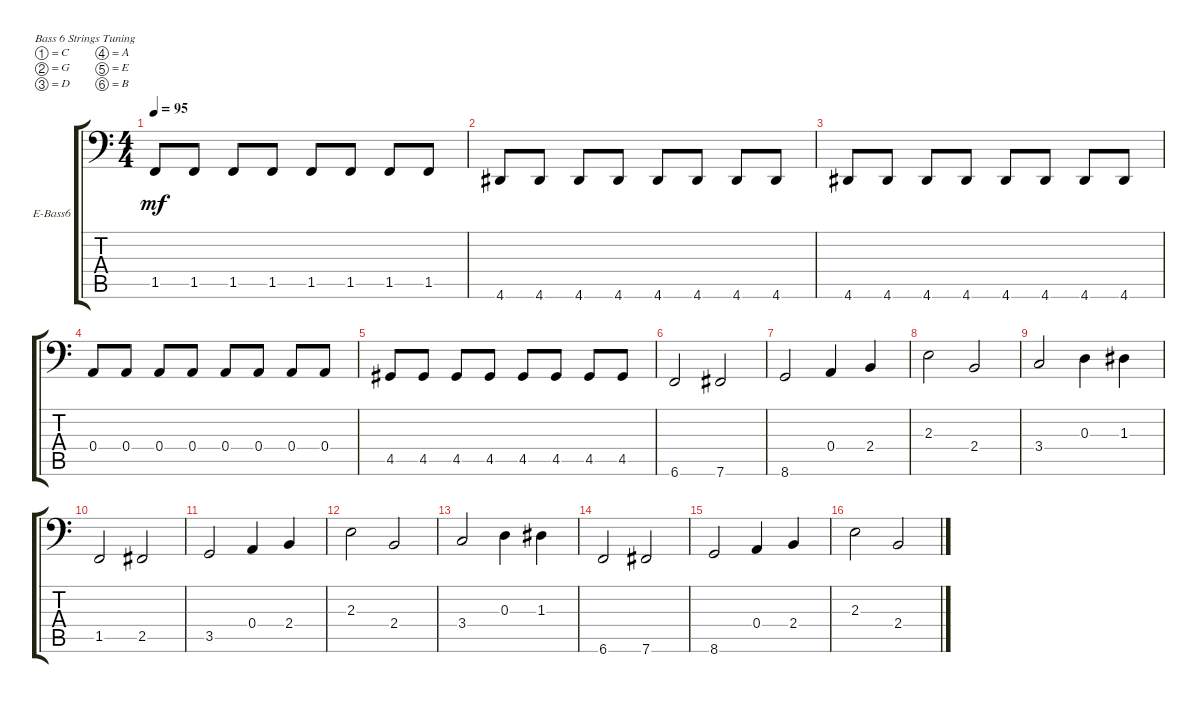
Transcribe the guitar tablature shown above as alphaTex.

\bracketExtendMode groupsimilarinstruments
\firstSystemTrackNameOrientation horizontal
\otherSystemsTrackNameOrientation horizontal
\track ("Electric Bass" "E-Bass6") {instrument electricbassfinger}
\staff {score tabs}
\tuning (C3 G2 D2 A1 E1 B0)
\ts (4 4)
\tempo 95
\clef f4
\scale
0.333333
\ks c
1.5.8{dy mf} 1.5.8 1.5.8 1.5.8 1.5.8 1.5.8 1.5.8 1.5.8 |
\scale
0.333333 4.6.8 4.6.8 4.6.8 4.6.8 4.6.8 4.6.8 4.6.8 4.6.8 |
\scale
0.333333 4.6.8 4.6.8 4.6.8 4.6.8 4.6.8 4.6.8 4.6.8 4.6.8 |
\scale
0.333333 0.4.8 0.4.8 0.4.8 0.4.8 0.4.8 0.4.8 0.4.8 0.4.8 |
\scale
0.333333 4.5.8 4.5.8 4.5.8 4.5.8 4.5.8 4.5.8 4.5.8 4.5.8 |
\scale
0.333333 6.6.2 7.6.2 |
\scale
0.333333 8.6.2 0.4.4 2.4.4 |
\scale
0.333333 2.3.2 2.4.2 |
\scale
0.333333 3.4.2 0.3.4 1.3.4 |
\scale
0.333333 1.5.2 2.5.2 |
\scale
0.333333 3.5.2 0.4.4 2.4.4 |
\scale
0.333333 2.3.2 2.4.2 |
\scale
0.333333 3.4.2 0.3.4 1.3.4 |
\scale
0.333333 6.6.2 7.6.2 |
\scale
0.333333 8.6.2 0.4.4 2.4.4 |
\scale
0.333333 2.3.2 2.4.2
